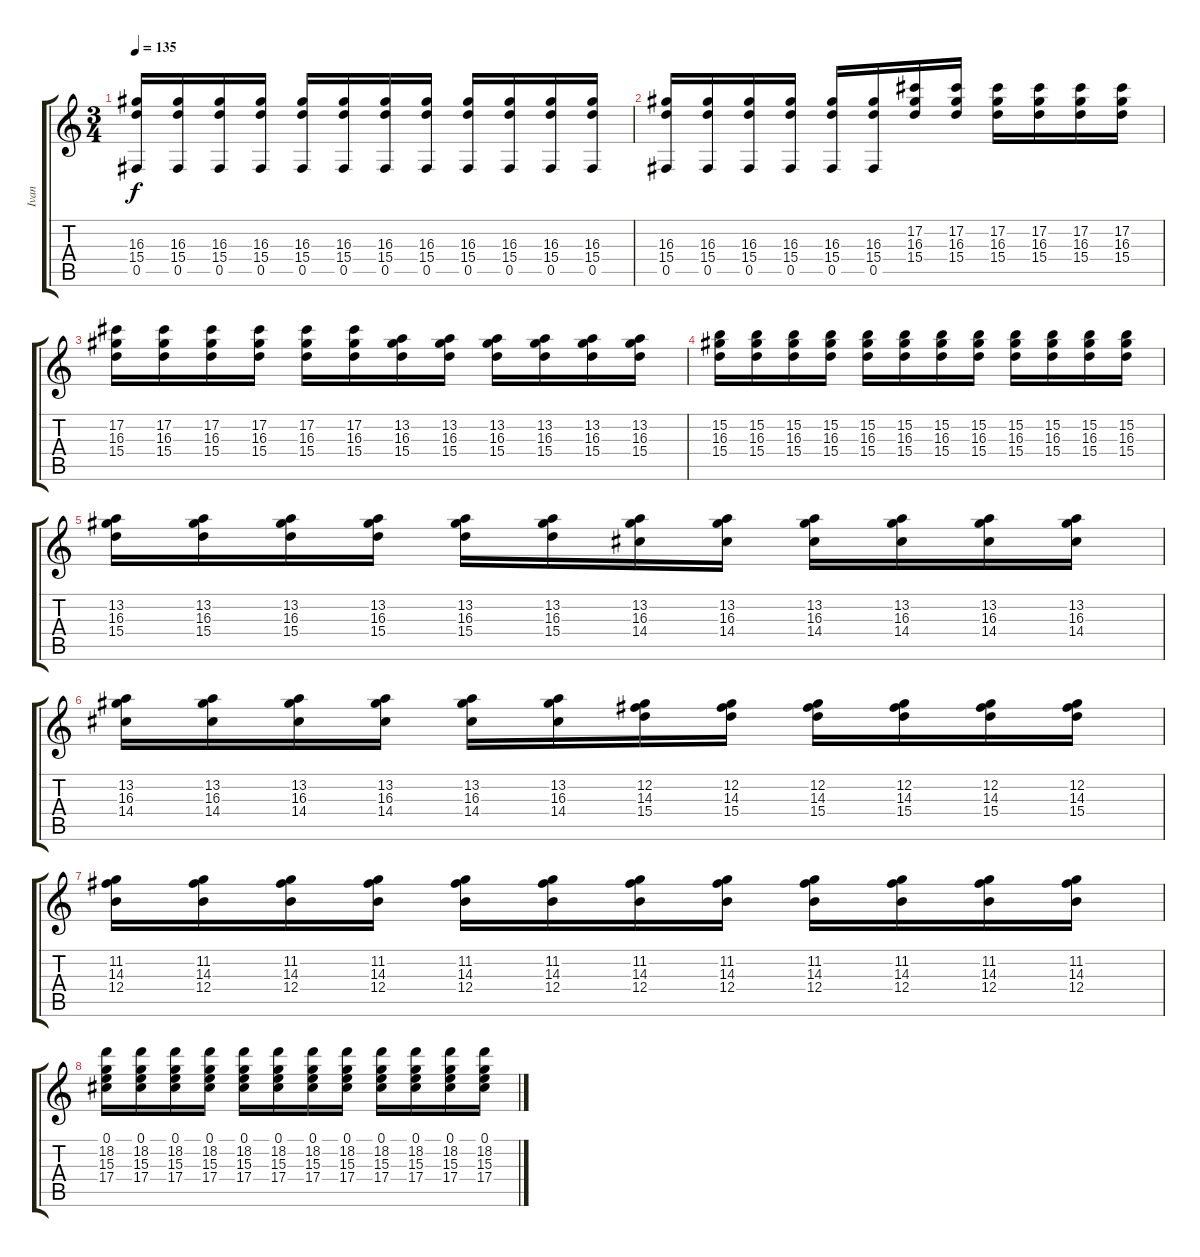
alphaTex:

\track ("Ivan" "Ivan") {instrument distortionguitar}
\staff {score tabs}
\tuning (Db4 Ab3 E3 B2 Gb2 Db2) {hide}
\ts (3 4)
\tempo 135
\clef g2
\ks c
(16.3 15.4 0.5).16{dy f} (16.3 15.4 0.5).16 (16.3 15.4 0.5).16 (16.3 15.4 0.5).16 (16.3 15.4 0.5).16 (16.3 15.4 0.5).16 (16.3 15.4 0.5).16 (16.3 15.4 0.5).16 (16.3 15.4 0.5).16 (16.3 15.4 0.5).16 (16.3 15.4 0.5).16 (16.3 15.4 0.5).16 |
(16.3 15.4 0.5).16 (16.3 15.4 0.5).16 (16.3 15.4 0.5).16 (16.3 15.4 0.5).16 (16.3 15.4 0.5).16 (16.3 15.4 0.5).16 (17.2 16.3 15.4).16 (17.2 16.3 15.4).16 (17.2 16.3 15.4).16 (17.2 16.3 15.4).16 (17.2 16.3 15.4).16 (17.2 16.3 15.4).16 |
(17.2 16.3 15.4).16 (17.2 16.3 15.4).16 (17.2 16.3 15.4).16 (17.2 16.3 15.4).16 (17.2 16.3 15.4).16 (17.2 16.3 15.4).16 (13.2 16.3 15.4).16 (13.2 16.3 15.4).16 (13.2 16.3 15.4).16 (13.2 16.3 15.4).16 (13.2 16.3 15.4).16 (13.2 16.3 15.4).16 |
(15.2 16.3 15.4).16 (15.2 16.3 15.4).16 (15.2 16.3 15.4).16 (15.2 16.3 15.4).16 (15.2 16.3 15.4).16 (15.2 16.3 15.4).16 (15.2 16.3 15.4).16 (15.2 16.3 15.4).16 (15.2 16.3 15.4).16 (15.2 16.3 15.4).16 (15.2 16.3 15.4).16 (15.2 16.3 15.4).16 |
(13.2 16.3 15.4).16 (13.2 16.3 15.4).16 (13.2 16.3 15.4).16 (13.2 16.3 15.4).16 (13.2 16.3 15.4).16 (13.2 16.3 15.4).16 (13.2 16.3 14.4).16 (13.2 16.3 14.4).16 (13.2 16.3 14.4).16 (13.2 16.3 14.4).16 (13.2 16.3 14.4).16 (13.2 16.3 14.4).16 |
(13.2 16.3 14.4).16 (13.2 16.3 14.4).16 (13.2 16.3 14.4).16 (13.2 16.3 14.4).16 (13.2 16.3 14.4).16 (13.2 16.3 14.4).16 (12.2 14.3 15.4).16 (12.2 14.3 15.4).16 (12.2 14.3 15.4).16 (12.2 14.3 15.4).16 (12.2 14.3 15.4).16 (12.2 14.3 15.4).16 |
(11.2 14.3 12.4).16 (11.2 14.3 12.4).16 (11.2 14.3 12.4).16 (11.2 14.3 12.4).16 (11.2 14.3 12.4).16 (11.2 14.3 12.4).16 (11.2 14.3 12.4).16 (11.2 14.3 12.4).16 (11.2 14.3 12.4).16 (11.2 14.3 12.4).16 (11.2 14.3 12.4).16 (11.2 14.3 12.4).16 |
(0.1 18.2 15.3 17.4).16 (0.1 18.2 15.3 17.4).16 (0.1 18.2 15.3 17.4).16 (0.1 18.2 15.3 17.4).16 (0.1 18.2 15.3 17.4).16 (0.1 18.2 15.3 17.4).16 (0.1 18.2 15.3 17.4).16 (0.1 18.2 15.3 17.4).16 (0.1 18.2 15.3 17.4).16 (0.1 18.2 15.3 17.4).16 (0.1 18.2 15.3 17.4).16 (0.1 18.2 15.3 17.4).16
